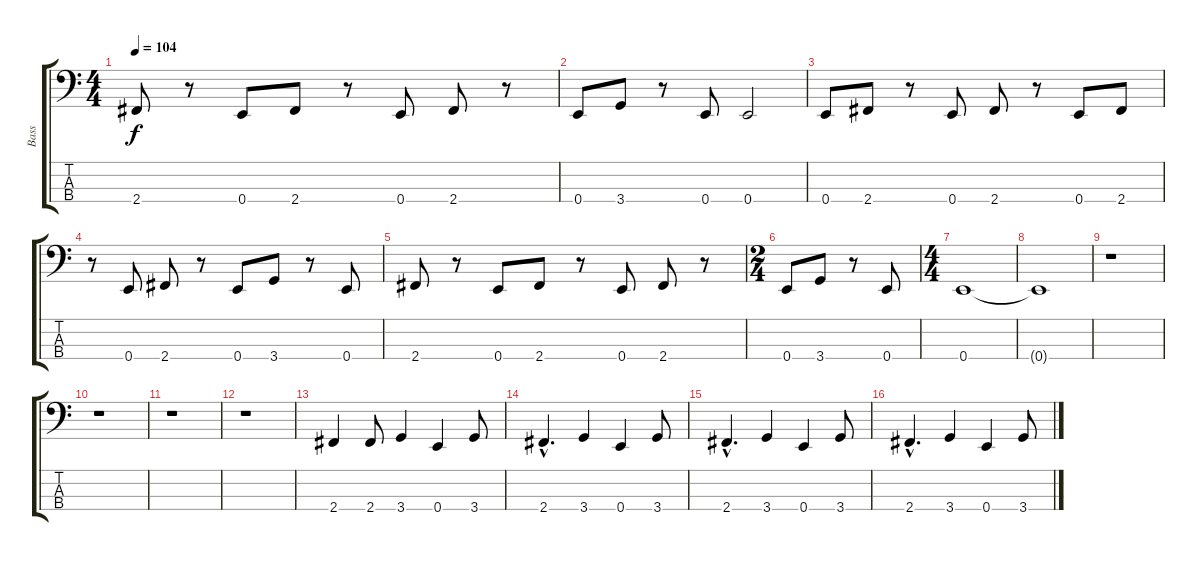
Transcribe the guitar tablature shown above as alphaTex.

\track ("Bass" "Bass") {instrument electricbasspick}
\staff {score tabs}
\tuning (G2 D2 A1 E1) {hide}
\ts (4 4)
\tempo 104
\clef f4
\ks c
2.4.8{dy f} r.8 0.4.8 2.4.8 r.8 0.4.8 2.4.8 r.8 |
0.4.8 3.4.8 r.8 0.4.8 0.4.2 |
0.4.8 2.4.8 r.8 0.4.8 2.4.8 r.8 0.4.8 2.4.8 |
r.8 0.4.8 2.4.8 r.8 0.4.8 3.4.8 r.8 0.4.8 |
2.4.8 r.8 0.4.8 2.4.8 r.8 0.4.8 2.4.8 r.8 |
\ts (2 4)
0.4.8 3.4.8 r.8 0.4.8 |
\ts (4 4)
0.4.1 |
0.4{t}.1 |
r.1 |
r.1 |
r.1 |
r.1 |
2.4.4 2.4.8 3.4.4 0.4.4 3.4.8 |
2.4{hac}.4{d} 3.4.4 0.4.4 3.4.8 |
2.4{hac}.4{d} 3.4.4 0.4.4 3.4.8 |
2.4{hac}.4{d} 3.4.4 0.4.4 3.4.8
